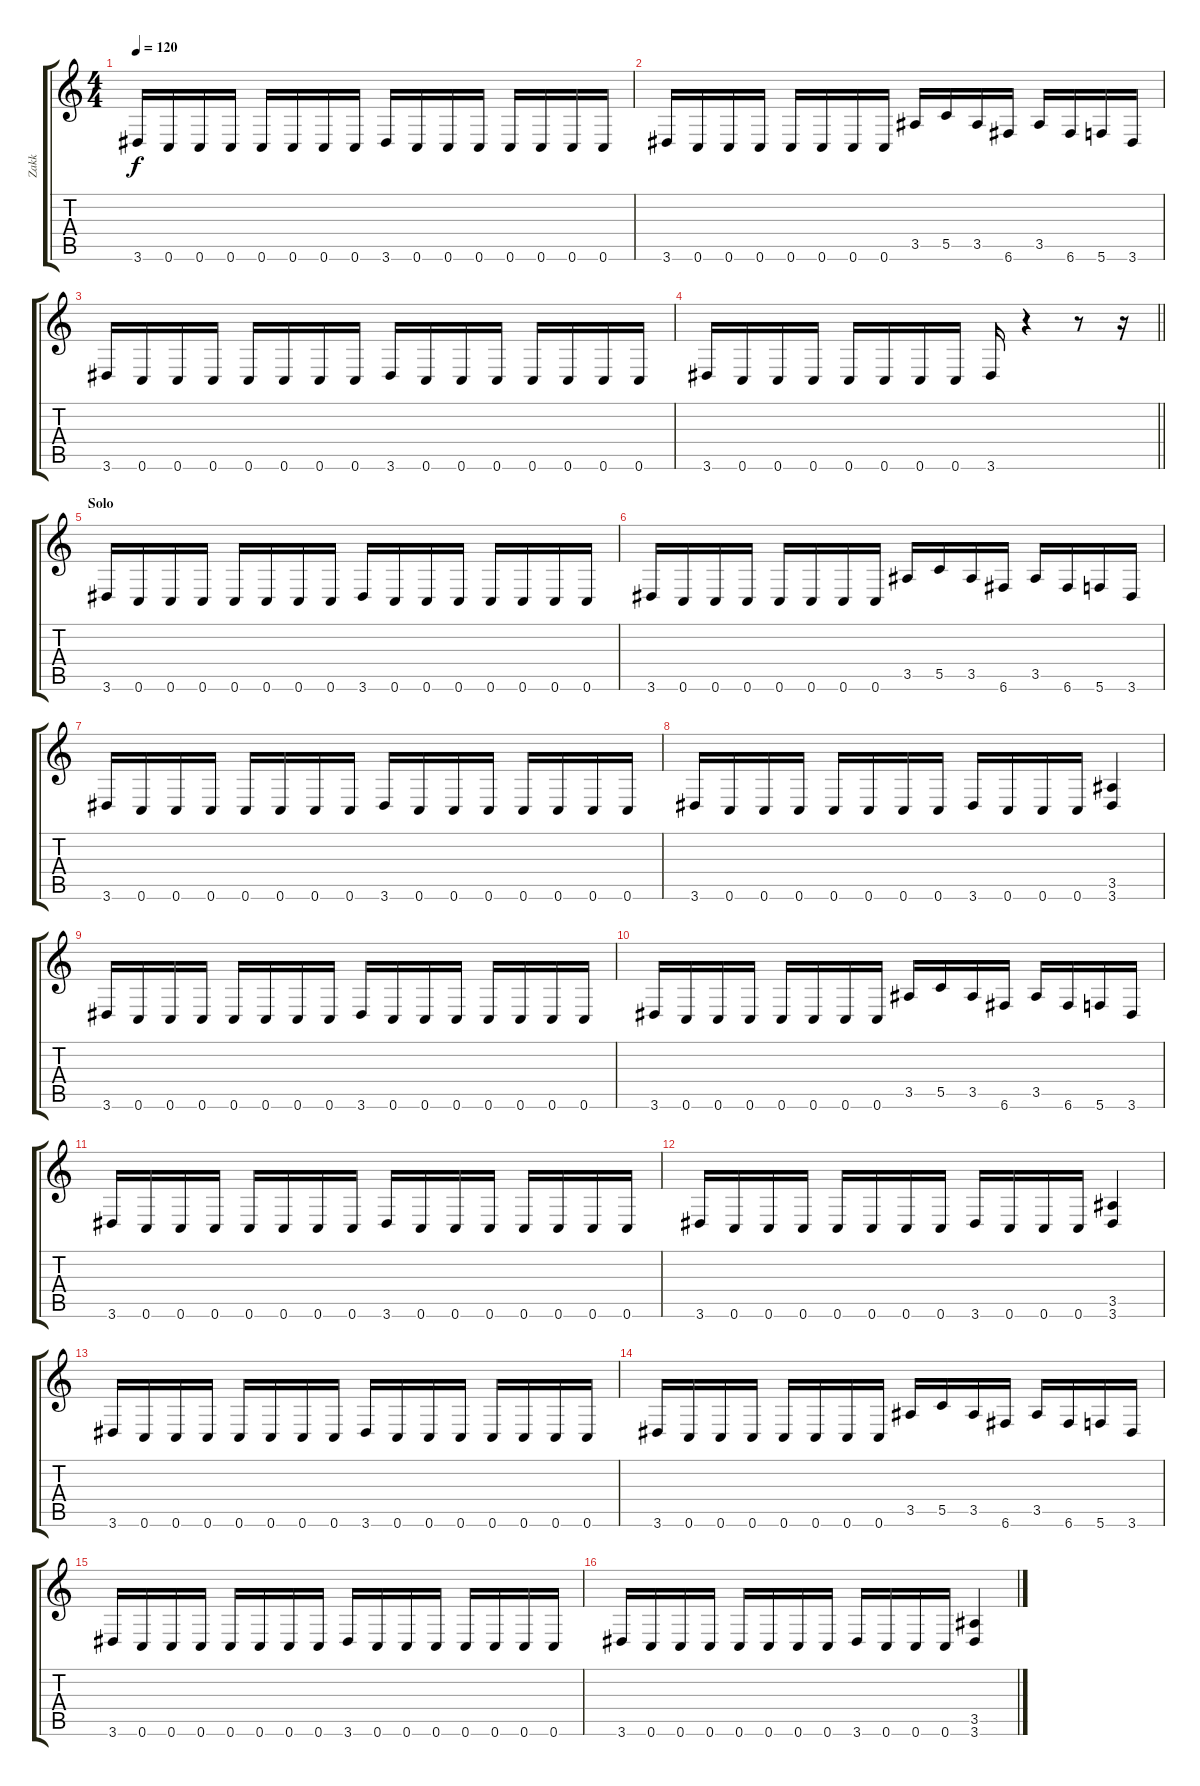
\track ("Zakk" "Zakk") {instrument distortionguitar}
\staff {score tabs}
\tuning (D4 A3 F3 C3 G2 C2) {hide}
\ts (4 4)
\tempo 120
\clef g2
\ks c
3.6.16{dy f} 0.6.16 0.6.16 0.6.16 0.6.16 0.6.16 0.6.16 0.6.16 3.6.16 0.6.16 0.6.16 0.6.16 0.6.16 0.6.16 0.6.16 0.6.16 |
3.6.16 0.6.16 0.6.16 0.6.16 0.6.16 0.6.16 0.6.16 0.6.16 3.5.16 5.5.16 3.5.16 6.6.16 3.5.16 6.6.16 5.6.16 3.6.16 |
3.6.16 0.6.16 0.6.16 0.6.16 0.6.16 0.6.16 0.6.16 0.6.16 3.6.16 0.6.16 0.6.16 0.6.16 0.6.16 0.6.16 0.6.16 0.6.16 |
\barLineRight lightlight
3.6.16 0.6.16 0.6.16 0.6.16 0.6.16 0.6.16 0.6.16 0.6.16 3.6.16 r.4 r.8 r.16 |
\section ("" "Solo")
3.6.16 0.6.16 0.6.16 0.6.16 0.6.16 0.6.16 0.6.16 0.6.16 3.6.16 0.6.16 0.6.16 0.6.16 0.6.16 0.6.16 0.6.16 0.6.16 |
3.6.16 0.6.16 0.6.16 0.6.16 0.6.16 0.6.16 0.6.16 0.6.16 3.5.16 5.5.16 3.5.16 6.6.16 3.5.16 6.6.16 5.6.16 3.6.16 |
3.6.16 0.6.16 0.6.16 0.6.16 0.6.16 0.6.16 0.6.16 0.6.16 3.6.16 0.6.16 0.6.16 0.6.16 0.6.16 0.6.16 0.6.16 0.6.16 |
3.6.16 0.6.16 0.6.16 0.6.16 0.6.16 0.6.16 0.6.16 0.6.16 3.6.16 0.6.16 0.6.16 0.6.16 (3.5 3.6).4 |
3.6.16 0.6.16 0.6.16 0.6.16 0.6.16 0.6.16 0.6.16 0.6.16 3.6.16 0.6.16 0.6.16 0.6.16 0.6.16 0.6.16 0.6.16 0.6.16 |
3.6.16 0.6.16 0.6.16 0.6.16 0.6.16 0.6.16 0.6.16 0.6.16 3.5.16 5.5.16 3.5.16 6.6.16 3.5.16 6.6.16 5.6.16 3.6.16 |
3.6.16 0.6.16 0.6.16 0.6.16 0.6.16 0.6.16 0.6.16 0.6.16 3.6.16 0.6.16 0.6.16 0.6.16 0.6.16 0.6.16 0.6.16 0.6.16 |
3.6.16 0.6.16 0.6.16 0.6.16 0.6.16 0.6.16 0.6.16 0.6.16 3.6.16 0.6.16 0.6.16 0.6.16 (3.5 3.6).4 |
3.6.16 0.6.16 0.6.16 0.6.16 0.6.16 0.6.16 0.6.16 0.6.16 3.6.16 0.6.16 0.6.16 0.6.16 0.6.16 0.6.16 0.6.16 0.6.16 |
3.6.16 0.6.16 0.6.16 0.6.16 0.6.16 0.6.16 0.6.16 0.6.16 3.5.16 5.5.16 3.5.16 6.6.16 3.5.16 6.6.16 5.6.16 3.6.16 |
3.6.16 0.6.16 0.6.16 0.6.16 0.6.16 0.6.16 0.6.16 0.6.16 3.6.16 0.6.16 0.6.16 0.6.16 0.6.16 0.6.16 0.6.16 0.6.16 |
3.6.16 0.6.16 0.6.16 0.6.16 0.6.16 0.6.16 0.6.16 0.6.16 3.6.16 0.6.16 0.6.16 0.6.16 (3.5 3.6).4
